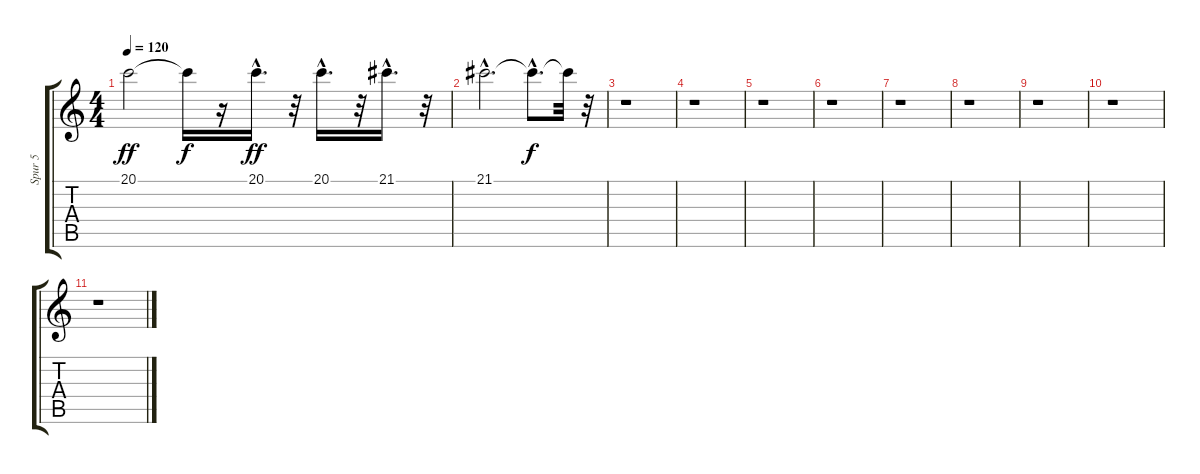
\track ("Spur 5" "Spur 5") {instrument fx5brightness}
\staff {score tabs}
\tuning (E4 B3 G3 D3 A2 E2) {hide}
\ts (4 4)
\tempo 120
\clef g2
\ks c
20.1.2{dy ff} 20.1{t}.16{dy f} r.16 20.1{hac}.16{d dy ff} r.32 20.1{hac}.16{d} r.32 21.1{hac}.16{d} r.32 |
21.1{hac}.2{d} 21.1{hac t}.8{d dy f} 21.1{t}.32 r.32 |
r.1 |
r.1 |
r.1 |
r.1 |
r.1 |
r.1 |
r.1 |
r.1 |
r.1
